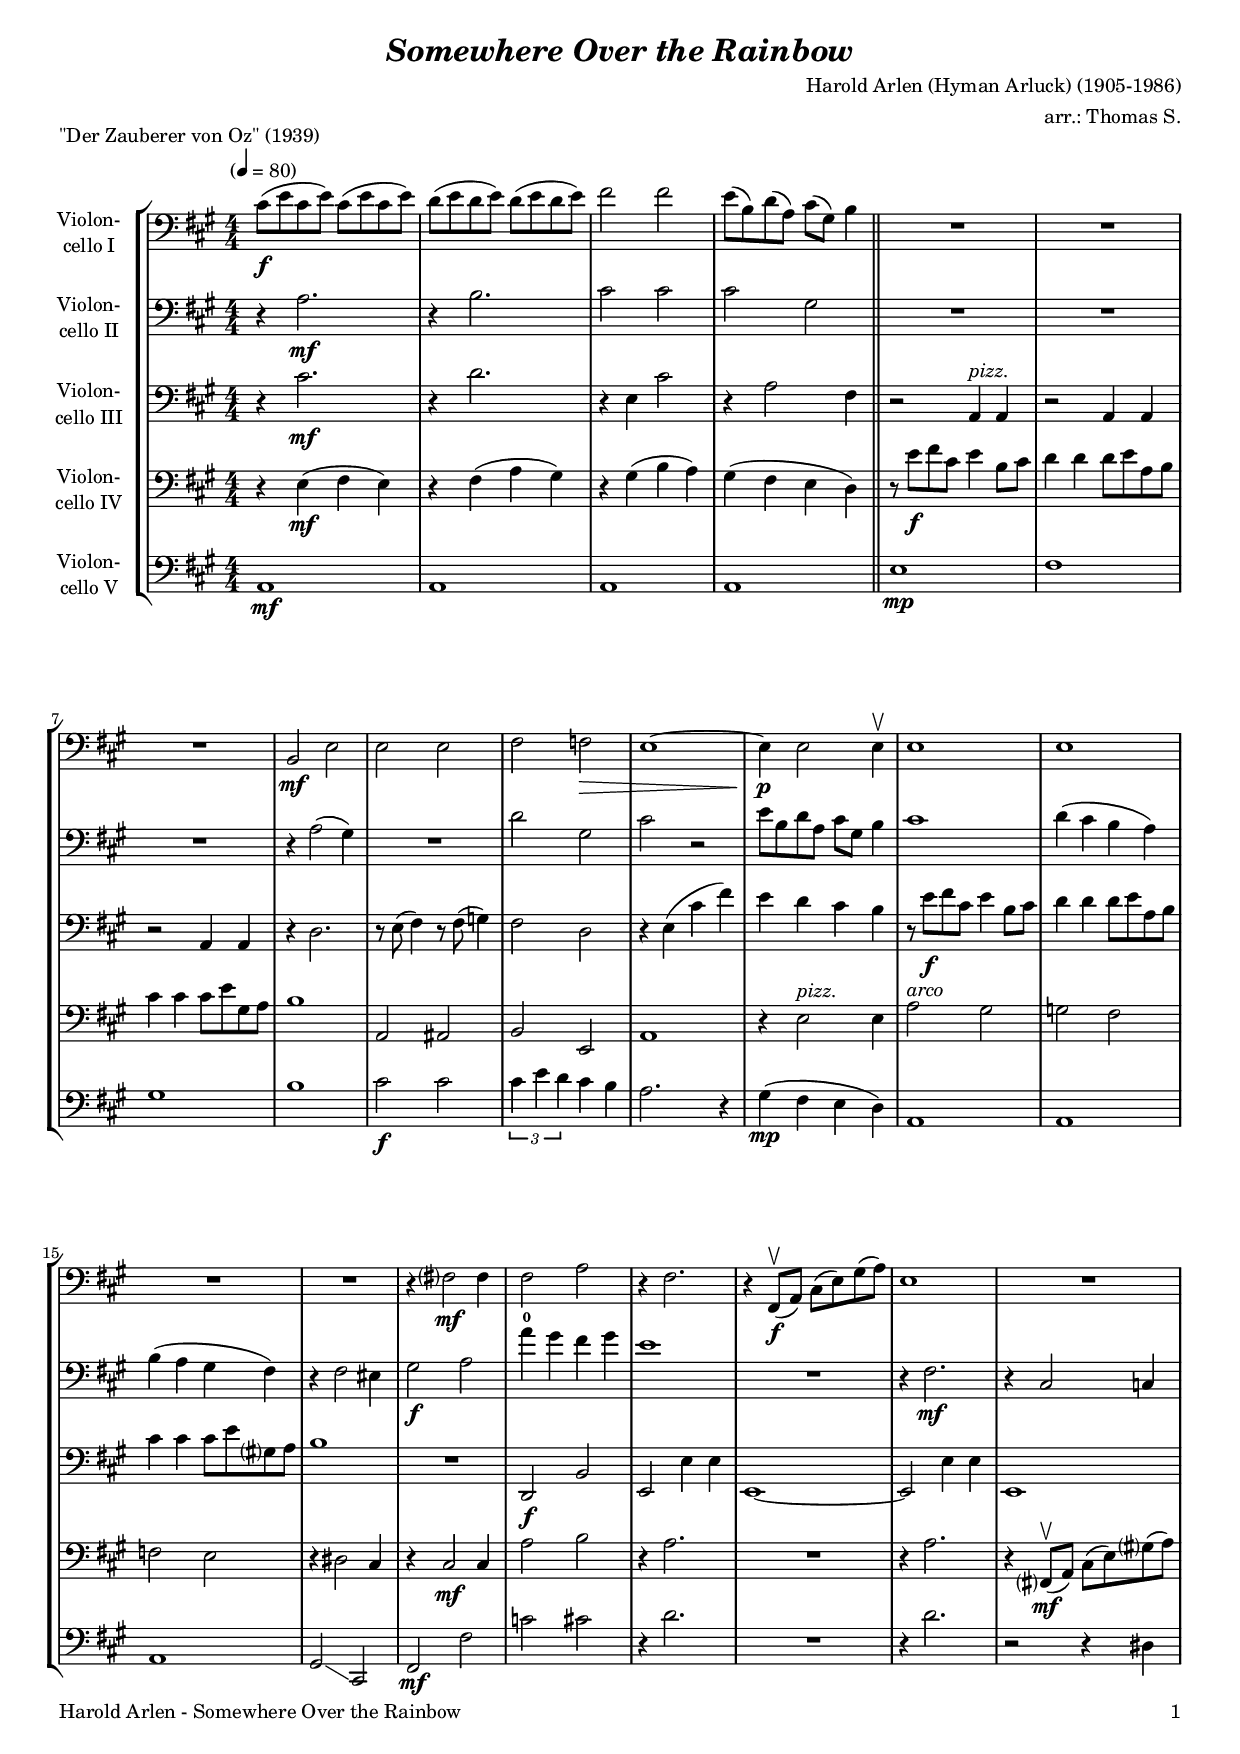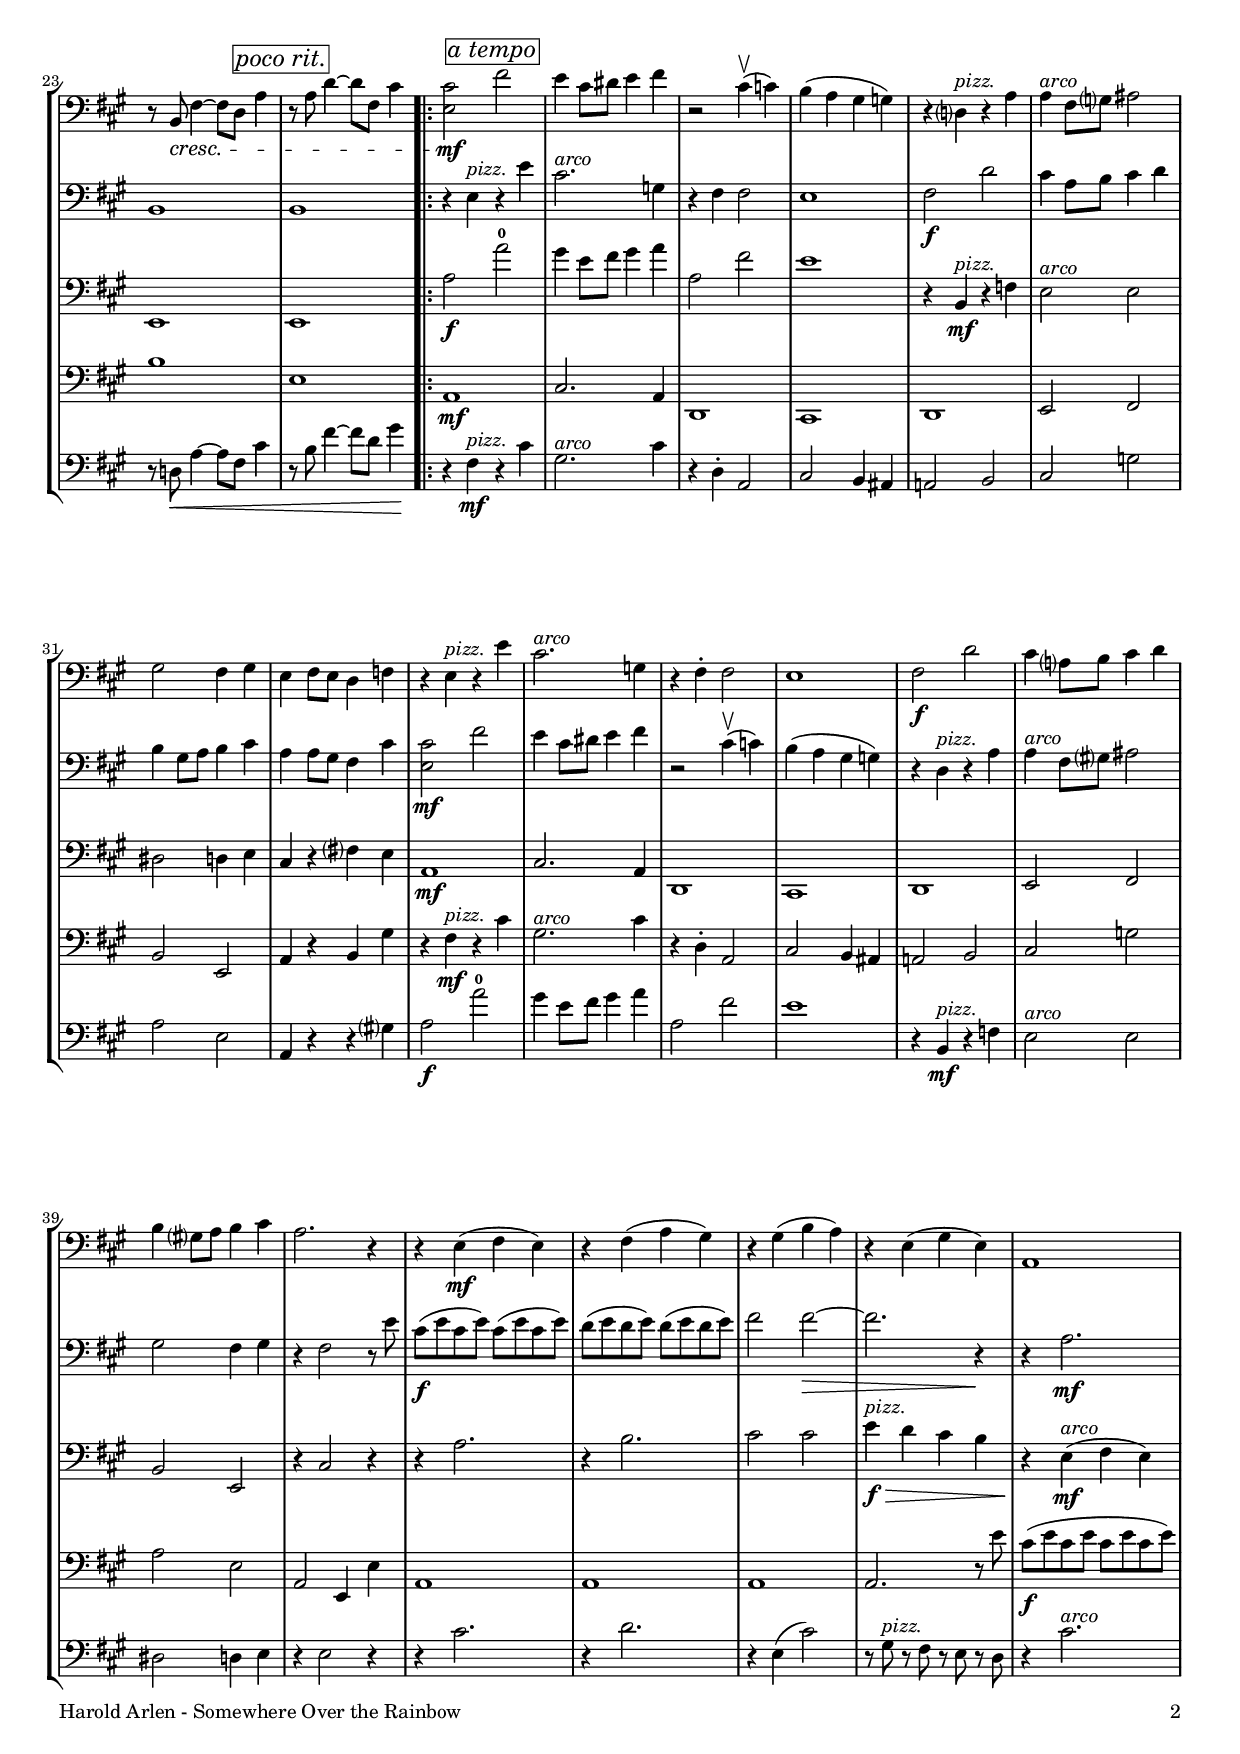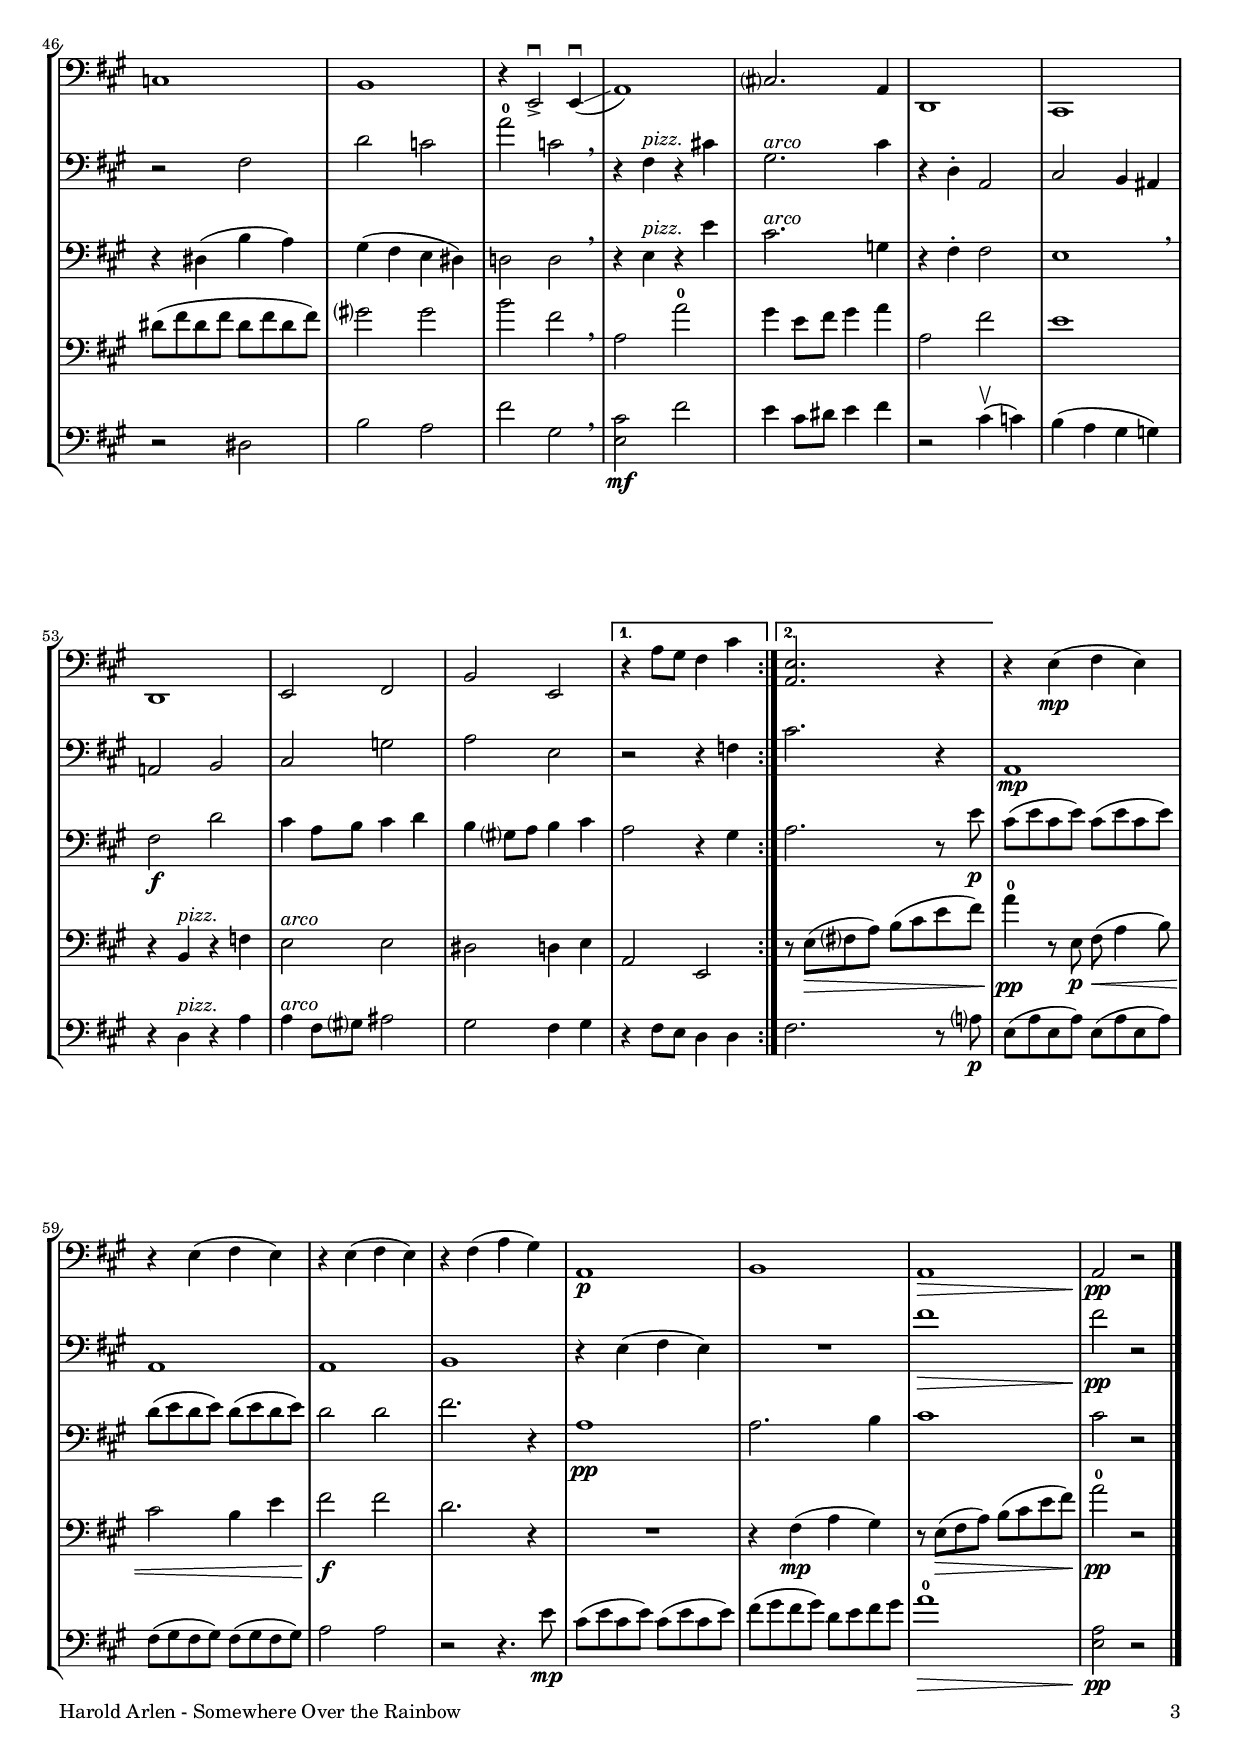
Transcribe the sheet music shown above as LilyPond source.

\version "2.20.2"
\include "deutsch.ly"

#(set-global-staff-size 17)

\header {
  title     = \markup \bold \italic "Somewhere Over the Rainbow"
  composer  = "Harold Arlen (Hyman Arluck) (1905-1986)"
  arranger  = "arr.: Thomas S."
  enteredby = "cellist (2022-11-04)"
  piece     = "\"Der Zauberer von Oz\" (1939)"
}

voiceconsts = {
  \key a \major
  \time 4/4
  \clef "bass"
  \numericTimeSignature
  \compressEmptyMeasures
  % Set default beaming for all staves
%  \set Timing.beamExceptions = #'()
%  \set Timing.baseMoment     = #(ly:make-moment 1 4)
%  \set Timing.beatStructure  = #'(1 1 1)
  \tempo "" 4=80
}

mipz = "pizzicato strings"
mist = "string ensemble 1"
mivl = "violin"
miba = "cello"

arco = \markup \italic "arco"
atem = \mark \markup \box \italic "a tempo"
pizz = \markup \italic "pizz."
prit = \mark \markup \box \italic "poco rit."

va = \relative c' {
  \voiceconsts

  cis8(\f e cis e) cis( e cis e)
  d( e d e) d( e d e)
  fis2 fis
  e8( h) d( a) cis( gis) h4 \bar "||"
  R1*3
  h,2\mf e
  e e

  fis f\>
  e1~
  e4\!\p e2 e4\upbow
  e1
  e
  R1*2
  r4 fis?2\mf fis4
  fis2 a
  r4 fis2.
  r4 fis,8(\upbow\f a) cis( e) gis( a)
  e1
  R

  r8 h\cresc fis'4~ fis8 d a'4 \prit
  r8 a d4~ d8 fis, cis'4
  
  \repeat volta 2 {
    <e, cis'>2\mf \atem fis'
    e4 cis8 dis e4 fis
    r2 cis4(\upbow c)
    h( a gis g)
    \set Staff.midiInstrument = \mipz
    r d?^\pizz r a'

    \set Staff.midiInstrument = \miba
    a^\arco fis8 g? ais2
    gis fis4 gis
    e fis8 e d4 f
    \set Staff.midiInstrument = \mipz
    r e^\pizz r e'
    \set Staff.midiInstrument = \miba
    cis2.^\arco g4
    r fis-. fis2
    e1
    fis2\f d'
    cis4 a?8 h cis4 d
    h gis?8 a h4 cis

    a2. r4
    r e(\mf fis e)
    r fis( a gis)
    r gis( h a)
    r e( gis e)
    a,1
    c
    h
    r4 e,2->\downbow e4(\downbow\glissando
    a1)
    cis?2. a4
    d,1

    cis
    d
    e2 fis
    h e,
  }
  \alternative {
    { r4 a'8 gis fis4 cis' }
    { <a, e'>2. r4 }
  }
  r e'(\mp fis e)
  r e( fis e)
  r e( fis e)
  r fis( a gis)
  a,1\p
  h
  a\>
  a2\!\pp r \bar "|."
}

vb = \relative c' {
  \voiceconsts

  r4 a2.\mf
  r4 h2.
  cis2 cis
  cis gis \bar "||"
  R1*3
  r4 a2( gis4)
  R1
  d'2 gis,
  cis r
  e8 h d a cis gis h4
  cis1

  d4( cis h a)
  h( a gis fis)
  r fis2 eis4
  gis2\f a
  a'4-0 gis fis gis
  e1
  R
  r4 fis,2.\mf
  r4 cis2 c4
  h1 \prit
  h
  
  \repeat volta 2 {
    \set Staff.midiInstrument = \mipz
    r4 e^\pizz \atem r e'
    \set Staff.midiInstrument = \miba
    cis2.^\arco g4
    r fis fis2
    e1
    fis2\f d'
    cis4 a8 h cis4 d
    h gis8 a h4 cis
    a a8 gis fis4 cis'
    <e, cis'>2\mf fis'

    e4 cis8 dis e4 fis
    r2 cis4(\upbow c)
    h( a gis g)
    \set Staff.midiInstrument = \mipz
    r d^\pizz r a'
    \set Staff.midiInstrument = \miba
    a^\arco fis8 gis? ais2
    gis fis4 gis
    r fis2 r8 e'

    cis(\f e cis e) cis( e cis e)
    d( e d e) d( e d e)
    fis2 fis~\>
    fis2. r4\!
    r a,2.\mf
    r2 fis
    d' c
    a'-0 c, \breathe

    \set Staff.midiInstrument = \mipz
    r4 fis,^\pizz r cis'!
    \set Staff.midiInstrument = \miba
    gis2.^\arco cis4
    r d,-. a2
    cis h4 ais
    a!2 h
    cis g'
    a e
  }
  \alternative {
    { r r4 f }
    { cis'2. r4 }
  }
  a,1\mp
  a
  a
  h

  r4 e( fis e)
  R1
  fis'\>
  fis2\!\pp r \bar "|."
}

vc = \relative c' {
  \voiceconsts

  r4 cis2.\mf
  r4 d2.
  r4 e, cis'2
  r4 a2 fis4 \bar "||"
  \set Staff.midiInstrument = \mipz
  r2 a,4^\pizz a
  r2 a4 a
  r2 a4 a
  \set Staff.midiInstrument = \miba
  r4 d2.
  r8 e( fis4) r8 fis( g4)
  fis2 d
  r4 e( cis' fis)

  e d cis h
  r8 e\f fis cis e4 h8 cis
  d4 d d8 e a, h
  cis4 cis cis8 e gis,? a
  h1
  R
  d,,2\f h'
  e, e'4 e
  e,1~

  e2 e'4 e
  e,1
  e \prit
  e
  
  \repeat volta 2 {
    a'2\f \atem a'-0
    gis4 e8 fis gis4 a
    a,2 fis'
    e1
    \set Staff.midiInstrument = \mipz
    r4 h,^\pizz\mf r f'
    \set Staff.midiInstrument = \miba
    e2^\arco e
    dis d4 e
    cis r fis? e

    a,1\mf
    cis2. a4
    d,1
    cis
    d
    e2 fis
    h e,
    r4 cis'2 r4
    r a'2.
    r4 h2.
    cis2 cis
    \set Staff.midiInstrument = \mipz
    e4^\pizz\f\> d cis h
    \set Staff.midiInstrument = \miba
    r\! e,(^\arco\mf fis e)

    r dis( h' a)
    gis( fis e dis)
    d!2 d \breathe
    \set Staff.midiInstrument = \mipz
    r4 e^\pizz r e'
    \set Staff.midiInstrument = \miba
    cis2.^\arco g4
    r fis-. fis2
    e1 \breathe
    fis2\f d'
    cis4 a8 h cis4 d
    h gis?8 a h4 cis
  }
  \alternative {
    { a2 r4 gis }
    { a2. r8 e'\p }
  }
  cis( e cis e) cis( e cis e)
  d( e d e) d( e d e)
  d2 d
  fis2. r4
  a,1\pp
  a2. h4

  cis1
  cis2 r \bar "|."
}

vd = \relative c {
  \voiceconsts

  r4 e(\mf fis e)
  r fis( a gis)
  r gis( h a)
  gis( fis e d) \bar "||"
  r8 e'\f fis cis e4 h8 cis
  d4 d d8 e a, h
  cis4 cis cis8 e gis, a

  h1
  a,2 ais
  h e,
  a1
  \set Staff.midiInstrument = \mipz
  r4 e'2^\pizz e4
  \set Staff.midiInstrument = \miba
  a2^\arco gis
  g fis
  f e
  r4 dis2 cis4
  r cis2\mf cis4
  a'2 h
  r4 a2.
  R1
  r4 a2.

  r4 fis,?8(\upbow\mf a) cis( e) gis?( a)
  h1 \prit
  e,
  
  \repeat volta 2 {
    << { s2 \atem s } \\ a,1\mf >>
    cis2. a4
    d,1
    cis d
    e2 fis
    h e,
    a4 r h gis'
    \set Staff.midiInstrument = \mipz
    r fis^\pizz\mf  r cis'
    \set Staff.midiInstrument = \miba
    gis2.^\arco cis4

    r d,-. a2
    cis h4 ais
    a!2 h
    cis g'
    a e
    a, e4 e'
    a,1
    a
    a
    a2. r8 e''
    cis(\f e cis e cis e cis e)

    dis( fis dis fis dis fis dis fis)
    gis?2 gis
    h fis \breathe
    a, a'-0
    gis4 e8 fis gis4 a
    a,2 fis'
    e1
    \set Staff.midiInstrument = \mipz
    r4 h,^\pizz r f'
    \set Staff.midiInstrument = \miba
    e2^\arco e

    dis d4 e
  }
  \alternative {
    { a,2 e }
    { r8 e'(\> fis? a) h( cis e fis) }
  }
  a4-0\!\pp r8 e,\p\< fis( a4 h8)
  cis2 h4 e
  fis2\!\f fis
  d2. r4
  R1
  r4 fis,(\mp a gis)

  r8 e(\> fis a) h( cis e fis)
  a2-0\!\pp r \bar "|."
}

ve = \relative c {
  \voiceconsts

  a1\mf
  a
  a
  a \bar "||"
  e'\mp
  fis
  gis
  h
  cis2\f cis
  \tuplet 3/2 2 { cis4 e d } cis h
  a2. r4
  gis(\mp fis e d)
  a1
  a
  a
  gis2\glissando cis,
  fis\mf fis'
  c' cis
  r4 d2.
  R1
  r4 d2.
  r2 r4 dis,
  r8 d!\< a'4~ a8 fis cis'4 \prit
  r8 h fis'4~ fis8 d gis4\!
  
  \repeat volta 2 {
    \set Staff.midiInstrument = \mipz
    r fis,^\pizz\mf r cis'
    \set Staff.midiInstrument = \miba
    gis2.^\arco cis4
    r d,-. a2
    cis h4 ais
    a!2 h
    cis g'
    a e
    a,4 r r gis'?
    a2\f a'-0
    gis4 e8 fis gis4 a
    a,2 fis'

    e1
    \set Staff.midiInstrument = \mipz
    r4 h,^\pizz\mf r f'
    \set Staff.midiInstrument = \miba
    e2^\arco e
    dis d4 e
    r e2 r4
    r cis'2.
    r4 d2.
    r4 e,( cis'2)
    \set Staff.midiInstrument = \mipz
    r8 gis^\pizz r fis r e r d
    \set Staff.midiInstrument = \miba
    r4 cis'2.^\arco
    r2 dis,

    h' a
    fis' gis, \breathe
    <e cis'>\mf fis'
    e4 cis8 dis e4 fis
    r2 cis4(\upbow c)
    h( a gis g)
    \set Staff.midiInstrument = \mipz
    r d^\pizz r a'
    \set Staff.midiInstrument = \miba
    a^\arco fis8 gis? ais2
    gis fis4 gis
  }
  \alternative {
    { r fis8 e d4 d }
    { fis2. r8 a?\p }
  }
  e( a e a) e( a e a)
  fis( gis fis gis) fis( gis fis gis)
  a2 a
  r2 r4. e'8\mp
  cis( e cis e) cis( e cis e)

  fis( gis fis gis) d e fis gis
  a1-0\>
  <e, a>2\!\pp r \bar "|."
}


music = \new StaffGroup <<
      \new Staff {
	\set Staff.midiInstrument = \miba
	\set Staff.instrumentName = \markup \center-column { "Violon-" "cello I"}
	\transpose a a { \va }
      }

      \new Staff {
	\set Staff.midiInstrument = \miba
	\set Staff.instrumentName = \markup \center-column { "Violon-" "cello II" }
	\transpose a a { \vb }
      }

      \new Staff {
	\set Staff.midiInstrument = \miba
	\set Staff.instrumentName = \markup \center-column { "Violon-" "cello III" }
	\transpose a a { \vc }
      }

      \new Staff {
	\set Staff.midiInstrument = \miba
	\set Staff.instrumentName = \markup \center-column { "Violon-" "cello IV" }
	\transpose a a { \vd }
      }

      \new Staff {
	\set Staff.midiInstrument = \miba
	\set Staff.instrumentName = \markup \center-column { "Violon-" "cello V" }
	\transpose a a { \ve }
      }
>>

\book {
   \paper {
    print-page-number = ##t
    print-first-page-number = ##t
    ragged-last-bottom = ##f
    oddHeaderMarkup = \markup \null
    evenHeaderMarkup = \markup \null
    oddFooterMarkup = \markup {
      \fill-line {
        \on-the-fly #print-page-number-check-first
        "Harold Arlen - Somewhere Over the Rainbow" \fromproperty #'page:page-number-string
      }
    }
    evenFooterMarkup = \oddFooterMarkup
  } \score {
    \music
    \layout {}
  }

  \score {
    \unfoldRepeats \music

    \midi {
      \context {
        \Score
      }
    }
  }
}